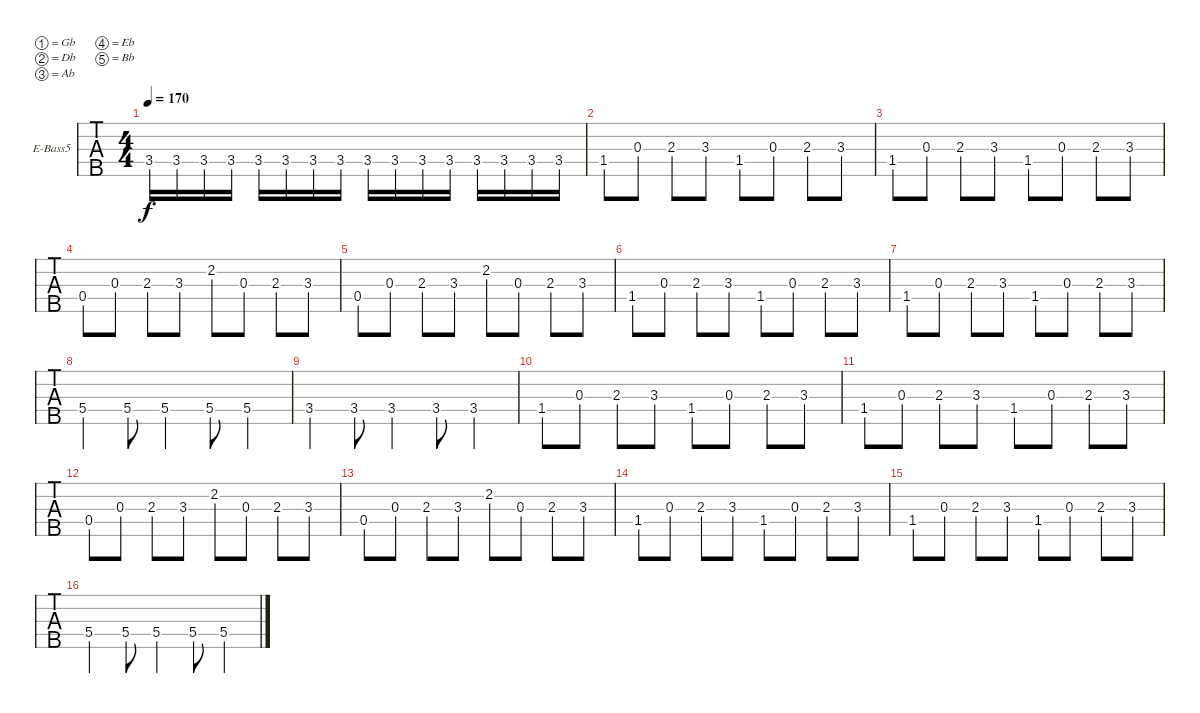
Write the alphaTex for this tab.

\bracketExtendMode groupsimilarinstruments
\firstSystemTrackNameOrientation horizontal
\otherSystemsTrackNameOrientation horizontal
\track ("Иван Изотов" "E-Bass5") {instrument electricbasspick}
\staff {tabs}
\tuning (Gb2 Db2 Ab1 Eb1 Bb0)
\ts (4 4)
\tempo 170
\clef f4
\ks c
3.4.16{dy f} 3.4.16 3.4.16 3.4.16 3.4.16 3.4.16 3.4.16 3.4.16 3.4.16 3.4.16 3.4.16 3.4.16 3.4.16 3.4.16 3.4.16 3.4.16 |
1.4.8 0.3.8 2.3.8 3.3.8 1.4.8 0.3.8 2.3.8 3.3.8 |
1.4.8 0.3.8 2.3.8 3.3.8 1.4.8 0.3.8 2.3.8 3.3.8 |
0.4.8 0.3.8 2.3.8 3.3.8 2.2.8 0.3.8 2.3.8 3.3.8 |
0.4.8 0.3.8 2.3.8 3.3.8 2.2.8 0.3.8 2.3.8 3.3.8 |
1.4.8 0.3.8 2.3.8 3.3.8 1.4.8 0.3.8 2.3.8 3.3.8 |
1.4.8 0.3.8 2.3.8 3.3.8 1.4.8 0.3.8 2.3.8 3.3.8 |
5.4.4 5.4.8 5.4.4 5.4.8 5.4.4 |
3.4.4 3.4.8 3.4.4 3.4.8 3.4.4 |
1.4.8 0.3.8 2.3.8 3.3.8 1.4.8 0.3.8 2.3.8 3.3.8 |
1.4.8 0.3.8 2.3.8 3.3.8 1.4.8 0.3.8 2.3.8 3.3.8 |
0.4.8 0.3.8 2.3.8 3.3.8 2.2.8 0.3.8 2.3.8 3.3.8 |
0.4.8 0.3.8 2.3.8 3.3.8 2.2.8 0.3.8 2.3.8 3.3.8 |
1.4.8 0.3.8 2.3.8 3.3.8 1.4.8 0.3.8 2.3.8 3.3.8 |
1.4.8 0.3.8 2.3.8 3.3.8 1.4.8 0.3.8 2.3.8 3.3.8 |
5.4.4 5.4.8 5.4.4 5.4.8 5.4.4
